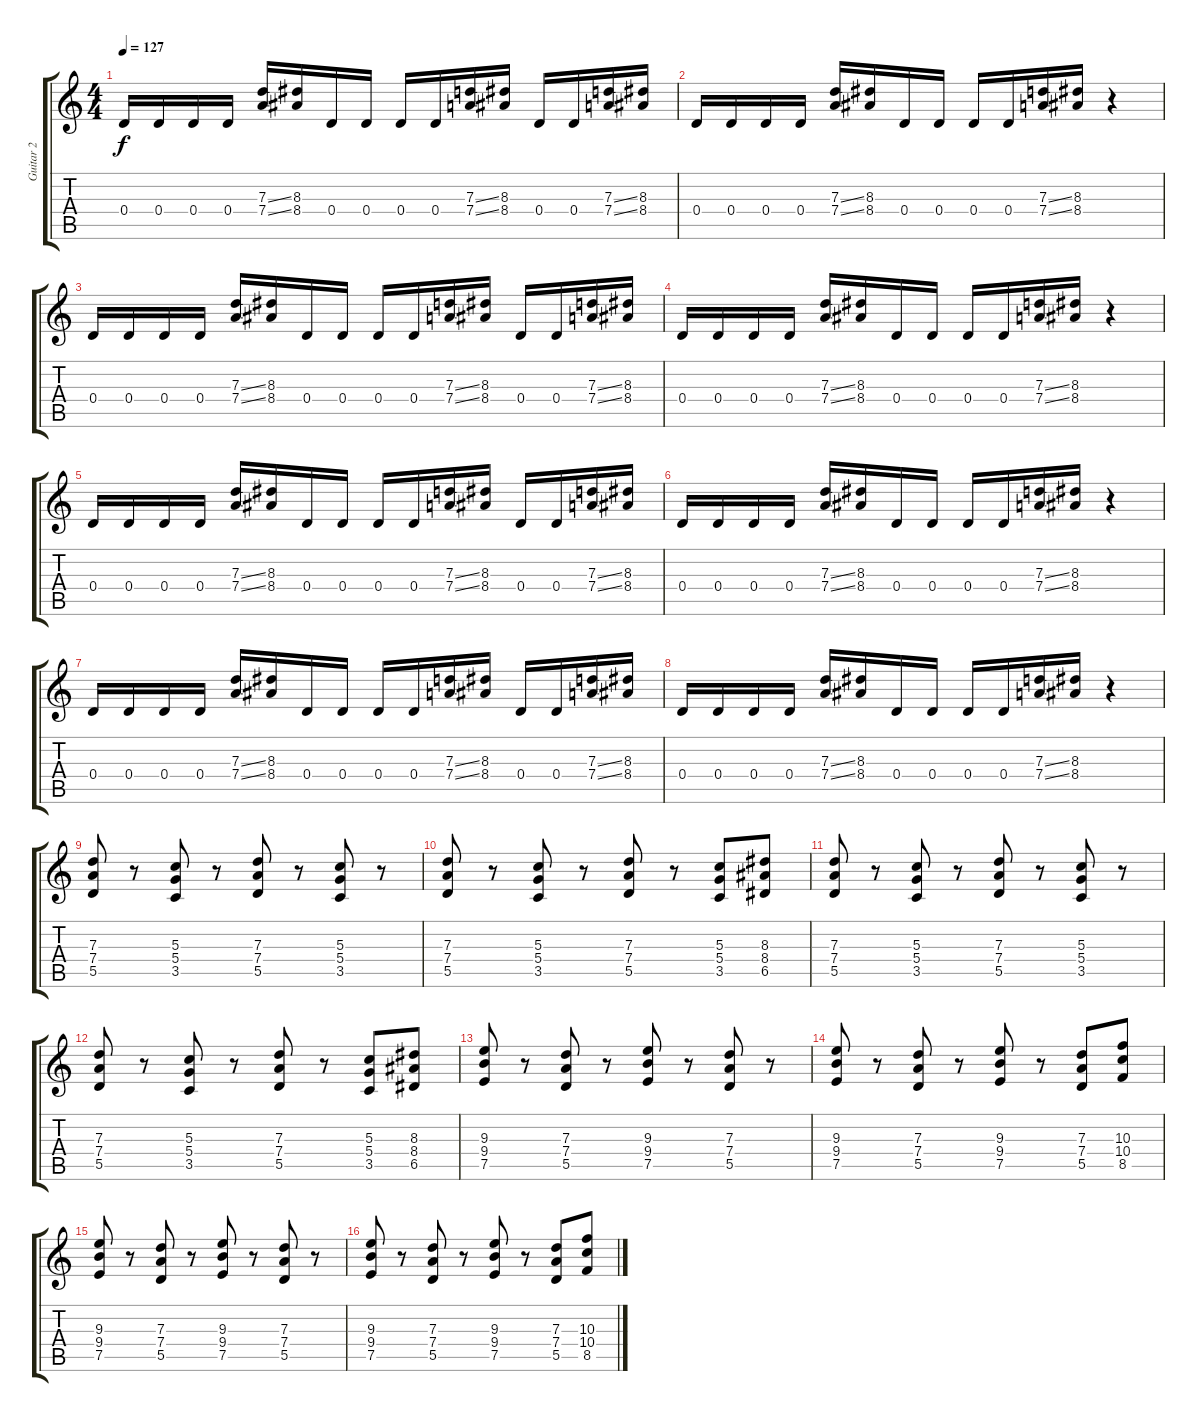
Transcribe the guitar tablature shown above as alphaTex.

\track ("Guitar 2" "Guitar 2") {instrument distortionguitar}
\staff {score tabs}
\tuning (E4 B3 G3 D3 A2 D2) {hide}
\ts (4 4)
\tempo 127
\clef g2
\ks c
0.4.16{dy f} 0.4.16 0.4.16 0.4.16 (7.3{ss} 7.4{ss}).16 (8.3 8.4).16 0.4.16 0.4.16 0.4.16 0.4.16 (7.3{ss} 7.4{ss}).16 (8.3 8.4).16 0.4.16 0.4.16 (7.3{ss} 7.4{ss}).16 (8.3 8.4).16 |
0.4.16 0.4.16 0.4.16 0.4.16 (7.3{ss} 7.4{ss}).16 (8.3 8.4).16 0.4.16 0.4.16 0.4.16 0.4.16 (7.3{ss} 7.4{ss}).16 (8.3 8.4).16 r.4 |
0.4.16 0.4.16 0.4.16 0.4.16 (7.3{ss} 7.4{ss}).16 (8.3 8.4).16 0.4.16 0.4.16 0.4.16 0.4.16 (7.3{ss} 7.4{ss}).16 (8.3 8.4).16 0.4.16 0.4.16 (7.3{ss} 7.4{ss}).16 (8.3 8.4).16 |
0.4.16 0.4.16 0.4.16 0.4.16 (7.3{ss} 7.4{ss}).16 (8.3 8.4).16 0.4.16 0.4.16 0.4.16 0.4.16 (7.3{ss} 7.4{ss}).16 (8.3 8.4).16 r.4 |
0.4.16 0.4.16 0.4.16 0.4.16 (7.3{ss} 7.4{ss}).16 (8.3 8.4).16 0.4.16 0.4.16 0.4.16 0.4.16 (7.3{ss} 7.4{ss}).16 (8.3 8.4).16 0.4.16 0.4.16 (7.3{ss} 7.4{ss}).16 (8.3 8.4).16 |
0.4.16 0.4.16 0.4.16 0.4.16 (7.3{ss} 7.4{ss}).16 (8.3 8.4).16 0.4.16 0.4.16 0.4.16 0.4.16 (7.3{ss} 7.4{ss}).16 (8.3 8.4).16 r.4 |
0.4.16 0.4.16 0.4.16 0.4.16 (7.3{ss} 7.4{ss}).16 (8.3 8.4).16 0.4.16 0.4.16 0.4.16 0.4.16 (7.3{ss} 7.4{ss}).16 (8.3 8.4).16 0.4.16 0.4.16 (7.3{ss} 7.4{ss}).16 (8.3 8.4).16 |
0.4.16 0.4.16 0.4.16 0.4.16 (7.3{ss} 7.4{ss}).16 (8.3 8.4).16 0.4.16 0.4.16 0.4.16 0.4.16 (7.3{ss} 7.4{ss}).16 (8.3 8.4).16 r.4 |
(7.3 7.4 5.5).8 r.8 (5.3 5.4 3.5).8 r.8 (7.3 7.4 5.5).8 r.8 (5.3 5.4 3.5).8 r.8 |
(7.3 7.4 5.5).8 r.8 (5.3 5.4 3.5).8 r.8 (7.3 7.4 5.5).8 r.8 (5.3 5.4 3.5).8 (8.3 8.4 6.5).8 |
(7.3 7.4 5.5).8 r.8 (5.3 5.4 3.5).8 r.8 (7.3 7.4 5.5).8 r.8 (5.3 5.4 3.5).8 r.8 |
(7.3 7.4 5.5).8 r.8 (5.3 5.4 3.5).8 r.8 (7.3 7.4 5.5).8 r.8 (5.3 5.4 3.5).8 (8.3 8.4 6.5).8 |
(9.3 9.4 7.5).8 r.8 (7.3 7.4 5.5).8 r.8 (9.3 9.4 7.5).8 r.8 (7.3 7.4 5.5).8 r.8 |
(9.3 9.4 7.5).8 r.8 (7.3 7.4 5.5).8 r.8 (9.3 9.4 7.5).8 r.8 (7.3 7.4 5.5).8 (10.3 10.4 8.5).8 |
(9.3 9.4 7.5).8 r.8 (7.3 7.4 5.5).8 r.8 (9.3 9.4 7.5).8 r.8 (7.3 7.4 5.5).8 r.8 |
(9.3 9.4 7.5).8 r.8 (7.3 7.4 5.5).8 r.8 (9.3 9.4 7.5).8 r.8 (7.3 7.4 5.5).8 (10.3 10.4 8.5).8
